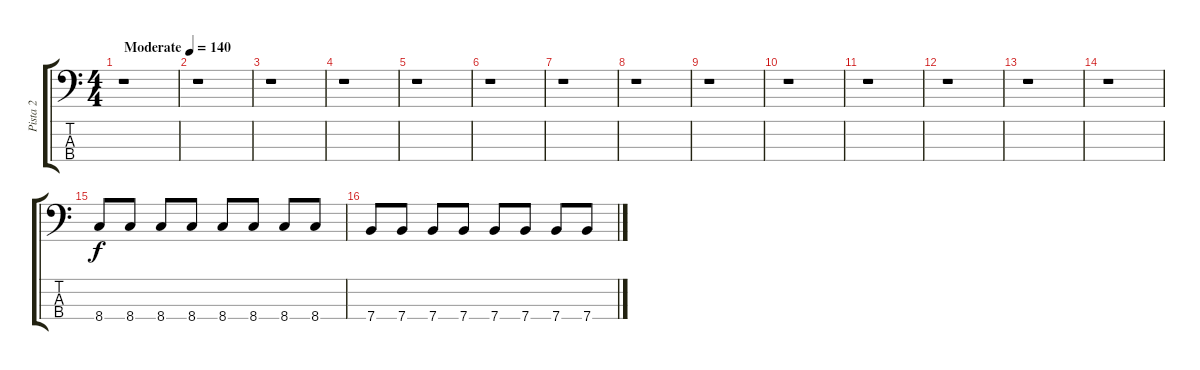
\track ("Pista 2" "Pista 2") {instrument electricbassfinger}
\staff {score tabs}
\tuning (G2 D2 A1 E1) {hide}
\ts (4 4)
\tempo (140 "Moderate")
\clef f4
\ks c
r.1{dy f instrument electricbassfinger} |
r.1 |
r.1 |
r.1 |
r.1 |
r.1 |
r.1 |
r.1 |
r.1 |
r.1 |
r.1 |
r.1 |
r.1 |
r.1 |
8.4.8 8.4.8 8.4.8 8.4.8 8.4.8 8.4.8 8.4.8 8.4.8 |
7.4.8 7.4.8 7.4.8 7.4.8 7.4.8 7.4.8 7.4.8 7.4.8
